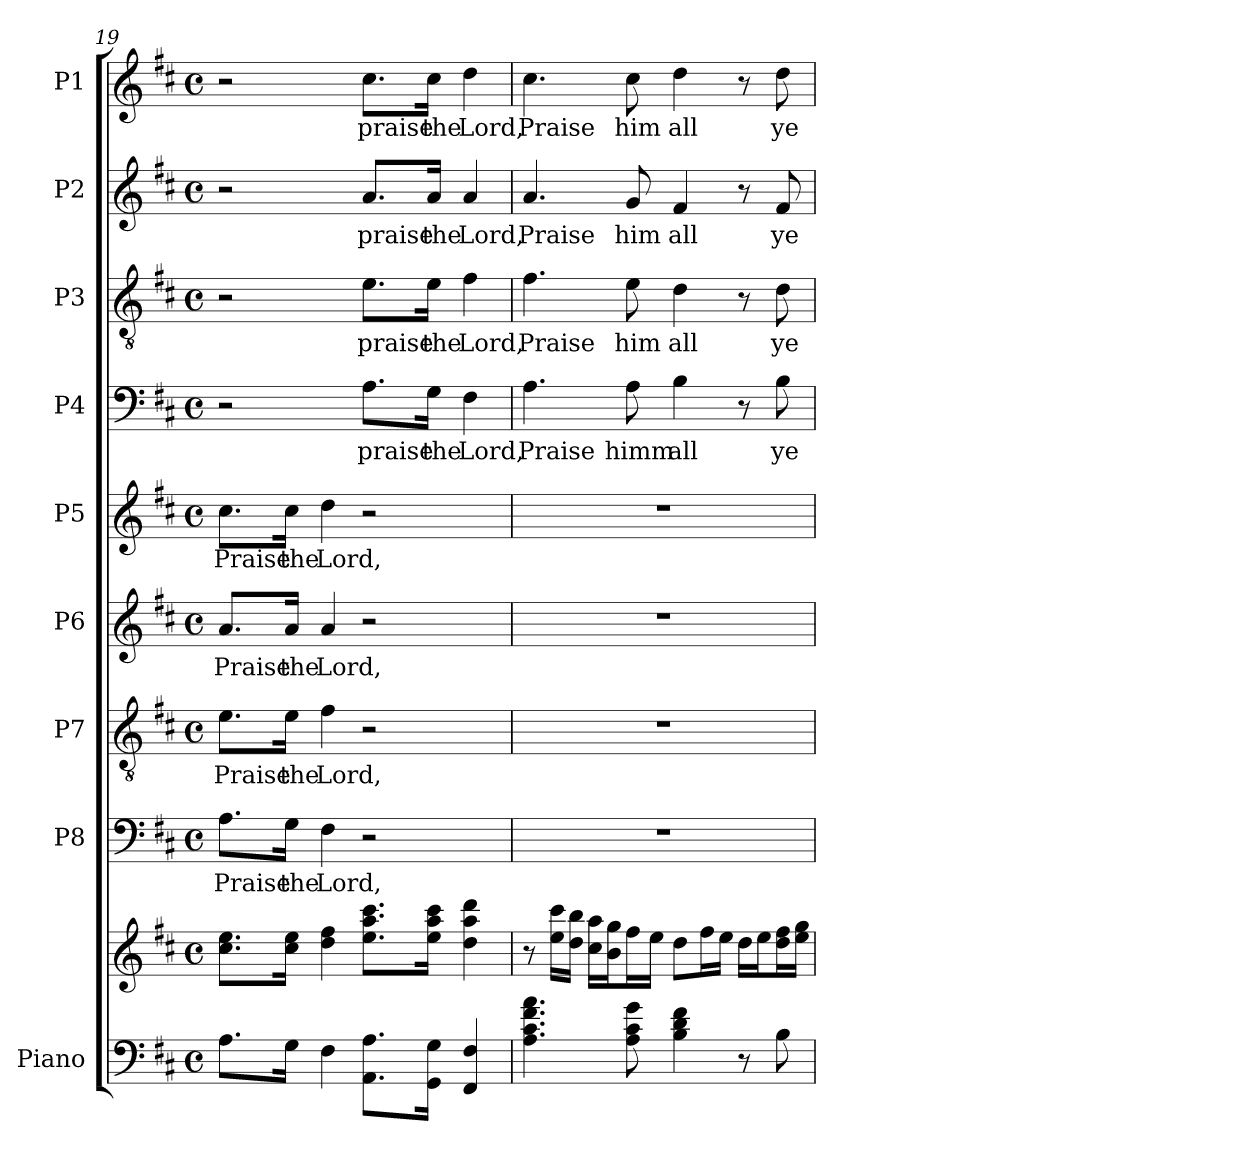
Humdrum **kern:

**kern	**kern	**kern	**text	**kern	**text	**kern	**text	**kern	**text	**kern	**text	**kern	**text	**kern	**text	**kern	**text
*part9	*part9	*part8	*part8	*part7	*part7	*part6	*part6	*part5	*part5	*part4	*part4	*part3	*part3	*part2	*part2	*part1	*part1
*staff10	*staff9	*staff8	*staff8	*staff7	*staff7	*staff6	*staff6	*staff5	*staff5	*staff4	*staff4	*staff3	*staff3	*staff2	*staff2	*staff1	*staff1
*I"Piano	*	*I"P8	*	*I"P7	*	*I"P6	*	*I"P5	*	*I"P4	*	*I"P3	*	*I"P2	*	*I"P1	*
*clefF4	*clefG2	*clefF4	*	*clefGv2	*	*clefG2	*	*clefG2	*	*clefF4	*	*clefGv2	*	*clefG2	*	*clefG2	*
*	*	*	*	*ITrd7c12	*	*	*	*	*	*	*	*ITrd7c12	*	*	*	*	*
*k[f#c#]	*k[f#c#]	*k[f#c#]	*	*k[f#c#]	*	*k[f#c#]	*	*k[f#c#]	*	*k[f#c#]	*	*k[f#c#]	*	*k[f#c#]	*	*k[f#c#]	*
*D:	*D:	*D:	*	*D:	*	*D:	*	*D:	*	*D:	*	*D:	*	*D:	*	*D:	*
*M4/4	*M4/4	*M4/4	*	*M4/4	*	*M4/4	*	*M4/4	*	*M4/4	*	*M4/4	*	*M4/4	*	*M4/4	*
*met(c)	*met(c)	*met(c)	*	*met(c)	*	*met(c)	*	*met(c)	*	*met(c)	*	*met(c)	*	*met(c)	*	*met(c)	*
=19	=19	=19	=19	=19	=19	=19	=19	=19	=19	=19	=19	=19	=19	=19	=19	=19	=19
!	!	!	!LO:LY:b:color=#000000	!	!	!	!	!	!	!	!	!	!	!	!	!	!
!	!	!	!	!	!LO:LY:b:color=#000000	!	!	!	!	!	!	!	!	!	!	!	!
!	!	!	!	!	!	!	!LO:LY:b:color=#000000	!	!	!	!	!	!	!	!	!	!
!	!	!	!	!	!	!	!	!	!LO:LY:b:color=#000000	!	!	!	!	!	!	!	!
8.Ai\L	8.cc#i\ 8.eei\L	8.Ai\L	Praise	8.Ei\L	Praise	8.ai/L	Praise	8.cc#i\L	Praise	2r	.	2r	.	2r	.	2r	.
!	!	!	!LO:LY:b:color=#000000	!	!	!	!	!	!	!	!	!	!	!	!	!	!
!	!	!	!	!	!LO:LY:b:color=#000000	!	!	!	!	!	!	!	!	!	!	!	!
!	!	!	!	!	!	!	!LO:LY:b:color=#000000	!	!	!	!	!	!	!	!	!	!
!	!	!	!	!	!	!	!	!	!LO:LY:b:color=#000000	!	!	!	!	!	!	!	!
16Gi\Jk	16cc#i\ 16eei\Jk	16Gi\Jk	the	16Ei\Jk	the	16ai/Jk	the	16cc#i\Jk	the	.	.	.	.	.	.	.	.
!	!	!	!LO:LY:b:color=#000000	!	!	!	!	!	!	!	!	!	!	!	!	!	!
!	!	!	!	!	!LO:LY:b:color=#000000	!	!	!	!	!	!	!	!	!	!	!	!
!	!	!	!	!	!	!	!LO:LY:b:color=#000000	!	!	!	!	!	!	!	!	!	!
!	!	!	!	!	!	!	!	!	!LO:LY:b:color=#000000	!	!	!	!	!	!	!	!
4F#i\	4ddi\ 4ff#i	4F#i\	Lord,	4F#i\	Lord,	4ai/	Lord,	4ddi\	Lord,	.	.	.	.	.	.	.	.
!	!	!	!	!	!	!	!	!	!	!	!LO:LY:b:color=#000000	!	!	!	!	!	!
!	!	!	!	!	!	!	!	!	!	!	!	!	!LO:LY:b:color=#000000	!	!	!	!
!	!	!	!	!	!	!	!	!	!	!	!	!	!	!	!LO:LY:b:color=#000000	!	!
!	!	!	!	!	!	!	!	!	!	!	!	!	!	!	!	!	!LO:LY:b:color=#000000
8.AAi\ 8.Ai\L	8.eei\ 8.aai\ 8.ccc#i\L	2r	.	2r	.	2r	.	2r	.	8.Ai\L	praise	8.Ei\L	praise	8.ai/L	praise	8.cc#i\L	praise
!	!	!	!	!	!	!	!	!	!	!	!LO:LY:b:color=#000000	!	!	!	!	!	!
!	!	!	!	!	!	!	!	!	!	!	!	!	!LO:LY:b:color=#000000	!	!	!	!
!	!	!	!	!	!	!	!	!	!	!	!	!	!	!	!LO:LY:b:color=#000000	!	!
!	!	!	!	!	!	!	!	!	!	!	!	!	!	!	!	!	!LO:LY:b:color=#000000
16GGi\ 16Gi\Jk	16eei\ 16aai\ 16ccc#i\Jk	.	.	.	.	.	.	.	.	16Gi\Jk	the	16Ei\Jk	the	16ai/Jk	the	16cc#i\Jk	the
!	!	!	!	!	!	!	!	!	!	!	!LO:LY:b:color=#000000	!	!	!	!	!	!
!	!	!	!	!	!	!	!	!	!	!	!	!	!LO:LY:b:color=#000000	!	!	!	!
!	!	!	!	!	!	!	!	!	!	!	!	!	!	!	!LO:LY:b:color=#000000	!	!
!	!	!	!	!	!	!	!	!	!	!	!	!	!	!	!	!	!LO:LY:b:color=#000000
4FF#i/ 4F#i	4ddi\ 4aai 4dddi	.	.	.	.	.	.	.	.	4F#i\	Lord,	4F#i\	Lord,	4ai/	Lord,	4ddi\	Lord,
=20	=20	=20	=20	=20	=20	=20	=20	=20	=20	=20	=20	=20	=20	=20	=20	=20	=20
!	!	!	!	!	!	!	!	!	!	!	!LO:LY:b:color=#000000	!	!	!	!	!	!
!	!	!	!	!	!	!	!	!	!	!	!	!	!LO:LY:b:color=#000000	!	!	!	!
!	!	!	!	!	!	!	!	!	!	!	!	!	!	!	!LO:LY:b:color=#000000	!	!
!	!	!	!	!	!	!	!	!	!	!	!	!	!	!	!	!	!LO:LY:b:color=#000000
4.Ai\ 4.c#i 4.f#i 4.ai	8r	1r	.	1r	.	1r	.	1r	.	4.Ai\	Praise	4.F#i\	Praise	4.ai/	Praise	4.cc#i\	Praise
.	16eei\ 16ccc#i\LL	.	.	.	.	.	.	.	.	.	.	.	.	.	.	.	.
.	16ddi\ 16bbi\JJ	.	.	.	.	.	.	.	.	.	.	.	.	.	.	.	.
.	16cc#i\ 16aai\LL	.	.	.	.	.	.	.	.	.	.	.	.	.	.	.	.
.	16bi\ 16ggi\J	.	.	.	.	.	.	.	.	.	.	.	.	.	.	.	.
!	!	!	!	!	!	!	!	!	!	!	!LO:LY:b:color=#000000	!	!	!	!	!	!
!	!	!	!	!	!	!	!	!	!	!	!	!	!LO:LY:b:color=#000000	!	!	!	!
!	!	!	!	!	!	!	!	!	!	!	!	!	!	!	!LO:LY:b:color=#000000	!	!
!	!	!	!	!	!	!	!	!	!	!	!	!	!	!	!	!	!LO:LY:b:color=#000000
8Ai\ 8c#i 8gi	16ff#i\L	.	.	.	.	.	.	.	.	8Ai\	himm	8Ei\	him	8gi/	him	8cc#i\	him
.	16eei\JJ	.	.	.	.	.	.	.	.	.	.	.	.	.	.	.	.
!	!	!	!	!	!	!	!	!	!	!	!LO:LY:b:color=#000000	!	!	!	!	!	!
!	!	!	!	!	!	!	!	!	!	!	!	!	!LO:LY:b:color=#000000	!	!	!	!
!	!	!	!	!	!	!	!	!	!	!	!	!	!	!	!LO:LY:b:color=#000000	!	!
!	!	!	!	!	!	!	!	!	!	!	!	!	!	!	!	!	!LO:LY:b:color=#000000
4Bi\ 4di 4f#i	8ddi\L	.	.	.	.	.	.	.	.	4Bi\	all	4Di\	all	4f#i/	all	4ddi\	all
.	16ff#i\L	.	.	.	.	.	.	.	.	.	.	.	.	.	.	.	.
.	16eei\JJ	.	.	.	.	.	.	.	.	.	.	.	.	.	.	.	.
8r	16ddi\LL	.	.	.	.	.	.	.	.	8r	.	8r	.	8r	.	8r	.
.	16eei\J	.	.	.	.	.	.	.	.	.	.	.	.	.	.	.	.
!	!	!	!	!	!	!	!	!	!	!	!LO:LY:b:color=#000000	!	!	!	!	!	!
!	!	!	!	!	!	!	!	!	!	!	!	!	!LO:LY:b:color=#000000	!	!	!	!
!	!	!	!	!	!	!	!	!	!	!	!	!	!	!	!LO:LY:b:color=#000000	!	!
!	!	!	!	!	!	!	!	!	!	!	!	!	!	!	!	!	!LO:LY:b:color=#000000
8Bi\	16ddi\ 16ff#i\L	.	.	.	.	.	.	.	.	8Bi\	ye	8Di\	ye	8f#i/	ye	8ddi\	ye
.	16eei\ 16ggi\JJ	.	.	.	.	.	.	.	.	.	.	.	.	.	.	.	.
=	=	=	=	=	=	=	=	=	=	=	=	=	=	=	=	=	=
*-	*-	*-	*-	*-	*-	*-	*-	*-	*-	*-	*-	*-	*-	*-	*-	*-	*-
